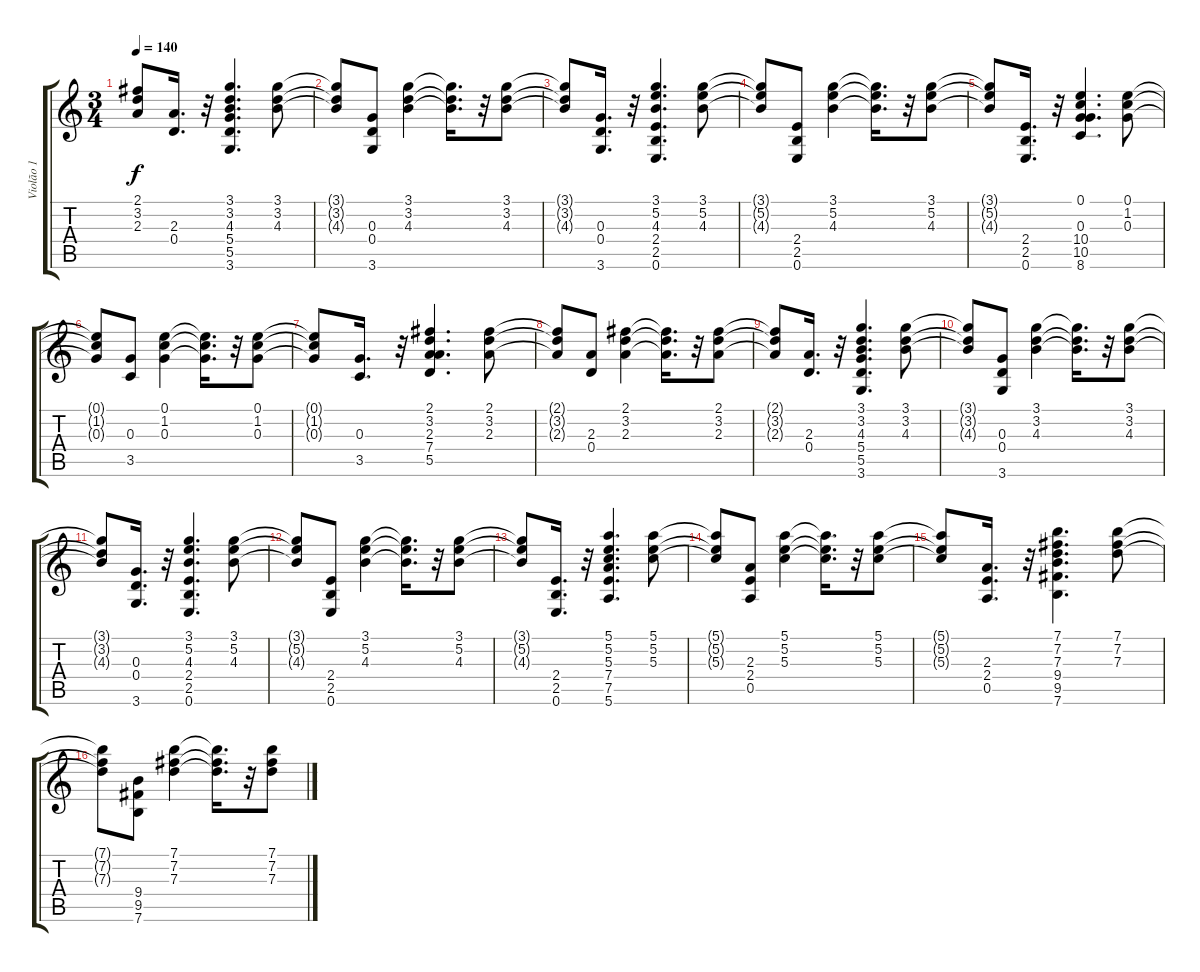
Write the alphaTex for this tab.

\track ("Violão 1" "Violão 1") {instrument acousticguitarsteel}
\staff {score tabs}
\tuning (E4 B3 G3 D3 A2 E2) {hide}
\ts (3 4)
\tempo 140
\clef g2
\ks c
(2.1{t} 3.2{t} 2.3{t}).8{dy f} (2.3 0.4).16{d} r.32 (3.1 3.2 4.3 5.4 5.5 3.6).4{d} (3.1 3.2 4.3).8 |
(3.1{t} 3.2{t} 4.3{t}).8 (0.3 0.4 3.6).8 (3.1 3.2 4.3).4 (3.1{t} 3.2{t} 4.3{t}).16{d} r.32 (3.1 3.2 4.3).8 |
(3.1{t} 3.2{t} 4.3{t}).8 (0.3 0.4 3.6).16{d} r.32 (3.1 5.2 4.3 2.4 2.5 0.6).4{d} (3.1 5.2 4.3).8 |
(3.1{t} 5.2{t} 4.3{t}).8 (2.4 2.5 0.6).8 (3.1 5.2 4.3).4 (3.1{t} 5.2{t} 4.3{t}).16{d} r.32 (3.1 5.2 4.3).8 |
(3.1{t} 5.2{t} 4.3{t}).8 (2.4 2.5 0.6).16{d} r.32 (0.1 0.3 10.4 10.5 8.6).4{d} (0.1 1.2 0.3).8 |
(0.1{t} 1.2{t} 0.3{t}).8 (0.3 3.5).8 (0.1 1.2 0.3).4 (0.1{t} 1.2{t} 0.3{t}).16{d} r.32 (0.1 1.2 0.3).8 |
(0.1{t} 1.2{t} 0.3{t}).8 (0.3 3.5).16{d} r.32 (2.1 3.2 2.3 7.4 5.5).4{d} (2.1 3.2 2.3).8 |
(2.1{t} 3.2{t} 2.3{t}).8 (2.3 0.4).8 (2.1 3.2 2.3).4 (2.1{t} 3.2{t} 2.3{t}).16{d} r.32 (2.1 3.2 2.3).8 |
(2.1{t} 3.2{t} 2.3{t}).8 (2.3 0.4).16{d} r.32 (3.1 3.2 4.3 5.4 5.5 3.6).4{d} (3.1 3.2 4.3).8 |
(3.1{t} 3.2{t} 4.3{t}).8 (0.3 0.4 3.6).8 (3.1 3.2 4.3).4 (3.1{t} 3.2{t} 4.3{t}).16{d} r.32 (3.1 3.2 4.3).8 |
(3.1{t} 3.2{t} 4.3{t}).8 (0.3 0.4 3.6).16{d} r.32 (3.1 5.2 4.3 2.4 2.5 0.6).4{d} (3.1 5.2 4.3).8 |
(3.1{t} 5.2{t} 4.3{t}).8 (2.4 2.5 0.6).8 (3.1 5.2 4.3).4 (3.1{t} 5.2{t} 4.3{t}).16{d} r.32 (3.1 5.2 4.3).8 |
(3.1{t} 5.2{t} 4.3{t}).8 (2.4 2.5 0.6).16{d} r.32 (5.1 5.2 5.3 7.4 7.5 5.6).4{d} (5.1 5.2 5.3).8 |
(5.1{t} 5.2{t} 5.3{t}).8 (2.3 2.4 0.5).8 (5.1 5.2 5.3).4 (5.1{t} 5.2{t} 5.3{t}).16{d} r.32 (5.1 5.2 5.3).8 |
(5.1{t} 5.2{t} 5.3{t}).8 (2.3 2.4 0.5).16{d} r.32 (7.1 7.2 7.3 9.4 9.5 7.6).4{d} (7.1 7.2 7.3).8 |
(7.1{t} 7.2{t} 7.3{t}).8 (9.4 9.5 7.6).8 (7.1 7.2 7.3).4 (7.1{t} 7.2{t} 7.3{t}).16{d} r.32 (7.1 7.2 7.3).8
